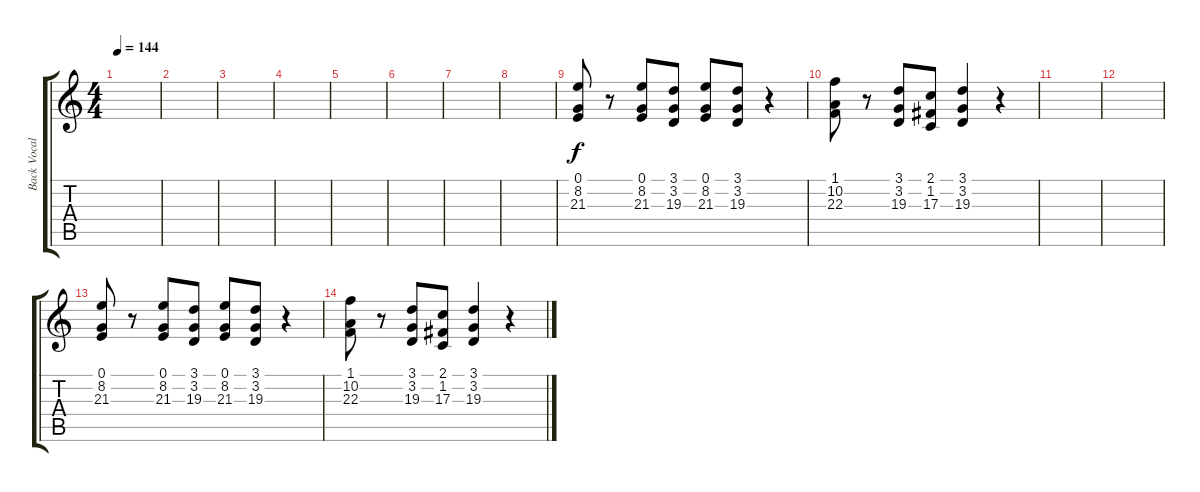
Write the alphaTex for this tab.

\track ("Back Vocals" "Back Vocal") {instrument choiraahs}
\staff {score tabs}
\tuning (E4 B3 G3 D3 A2 E2) {hide}
\ts (4 4)
\tempo 144
\clef g2
\ks c
|
|
|
|
|
|
|
|
(0.1 8.2 21.3).8 r.8 (0.1 8.2 21.3).8 (3.1 3.2 19.3).8 (0.1 8.2 21.3).8 (3.1 3.2 19.3).8 r.4 |
(1.1 10.2 22.3).8 r.8 (3.1 3.2 19.3).8 (2.1 1.2 17.3).8 (3.1 3.2 19.3).4 r.4 |
|
|
(0.1 8.2 21.3).8 r.8 (0.1 8.2 21.3).8 (3.1 3.2 19.3).8 (0.1 8.2 21.3).8 (3.1 3.2 19.3).8 r.4 |
(1.1 10.2 22.3).8 r.8 (3.1 3.2 19.3).8 (2.1 1.2 17.3).8 (3.1 3.2 19.3).4 r.4
